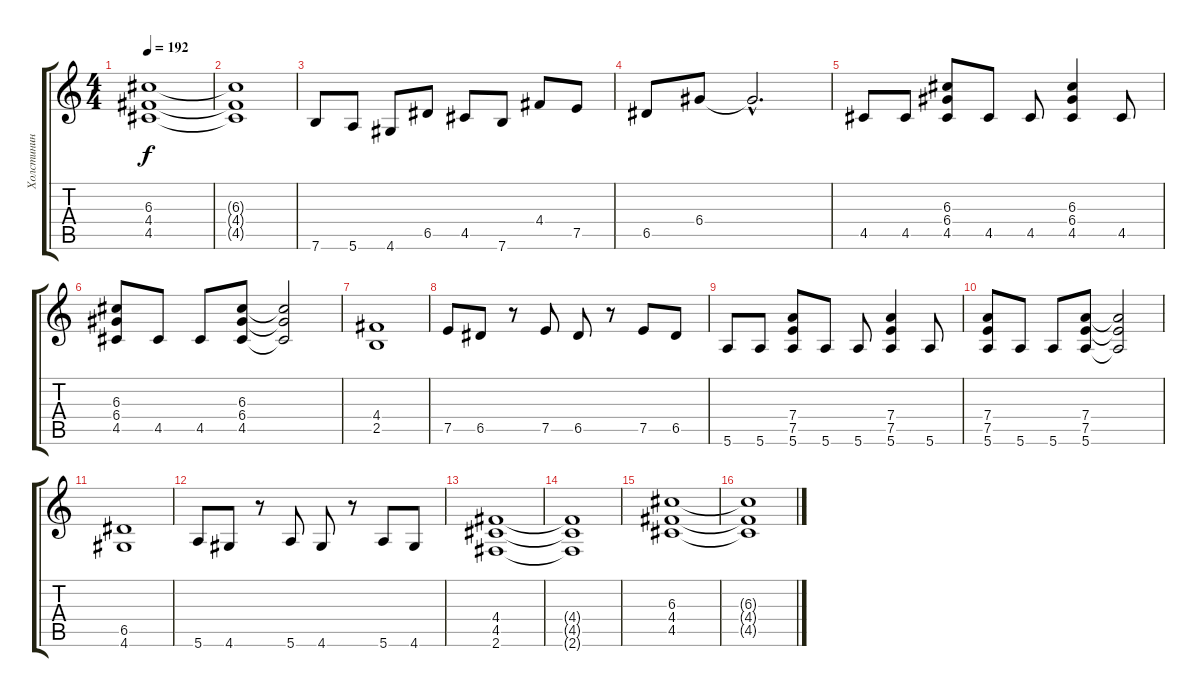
\track ("Холстинин" "Холстинин") {instrument distortionguitar}
\staff {score tabs}
\tuning (E4 B3 G3 D3 A2 E2) {hide}
\ts (4 4)
\tempo 192
\clef g2
\ks c
(6.3 4.4 4.5).1{dy f} |
(6.3{t} 4.4{t} 4.5{t}).1 |
7.6.8 5.6.8 4.6.8 6.5.8 4.5.8 7.6.8 4.4.8 7.5.8 |
6.5.8 6.4.8 6.4{hac t}.2{d} |
4.5.8 4.5.8 (6.3 6.4 4.5).8 4.5.8 4.5.8 (6.3 6.4 4.5).4 4.5.8 |
(6.3 6.4 4.5).8 4.5.8 4.5.8 (6.3 6.4 4.5).8 (6.3{t} 6.4{t} 4.5{t}).2 |
(4.4 2.5).1 |
7.5.8 6.5.8 r.8 7.5.8 6.5.8 r.8 7.5.8 6.5.8 |
5.6.8 5.6.8 (7.4 7.5 5.6).8 5.6.8 5.6.8 (7.4 7.5 5.6).4 5.6.8 |
(7.4 7.5 5.6).8 5.6.8 5.6.8 (7.4 7.5 5.6).8 (7.4{t} 7.5{t} 5.6{t}).2 |
(6.5 4.6).1 |
5.6.8 4.6.8 r.8 5.6.8 4.6.8 r.8 5.6.8 4.6.8 |
(4.4 4.5 2.6).1 |
(4.4{t} 4.5{t} 2.6{t}).1 |
(6.3 4.4 4.5).1 |
(6.3{t} 4.4{t} 4.5{t}).1
